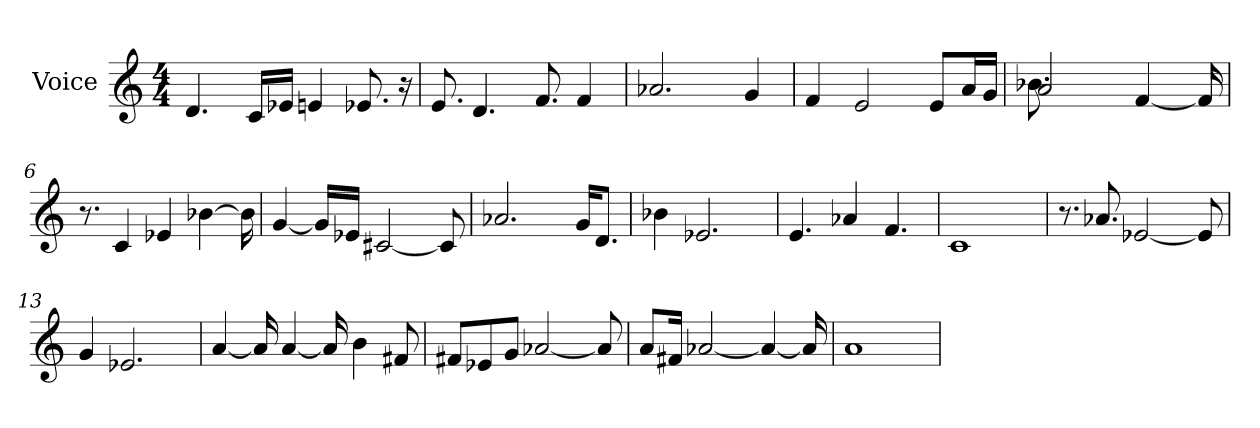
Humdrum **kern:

**kern
*part1
*staff1
*I"Voice
*I'Voice
*clefG2
*M4/4
=1
4.d/
16c/LL
16e-X/JJ
4en/
8.e-X/
16ra
=2
8.e/
4.d/
8.f/
4f/
=3
2.a-X/
4g/
=4
4f/
2e/
8e/L
16a/L
16g/JJ
=5
*^
2a/	8.b-X\
.	2ryy
[<4f/	.
.	8ryy
16f/]	.
*v	*v
=6
8.r
4c/
4e-X/
[>4b-X\
16b-\]
=7
[<4g/
16g/LL]
16e-X/JJ
[<2c#X/
8c#/]
!!LO:LB:g=z
=8
2.a-X/
16g/KL
8.d/J
=9
4b-X\
2.e-X/
=10
4.e/
4a-X/
4.f/
=11
1c
=12
8.r
8.a-X/
[<2e-X/
8e-/]
=13
4g/
2.e-X/
=14
[<4a/
16a/]
[<4a/
16a/]
4b\
8f#X/
=15
8f#X/L
8e-X/
8g/J
[<2a-X/
8a-/]
!!LO:LB:g=z
=16
8a/L
16f#X/Jk
[<2a-X/
4a-/_<
16a-/]
=17
1a
=
*-
